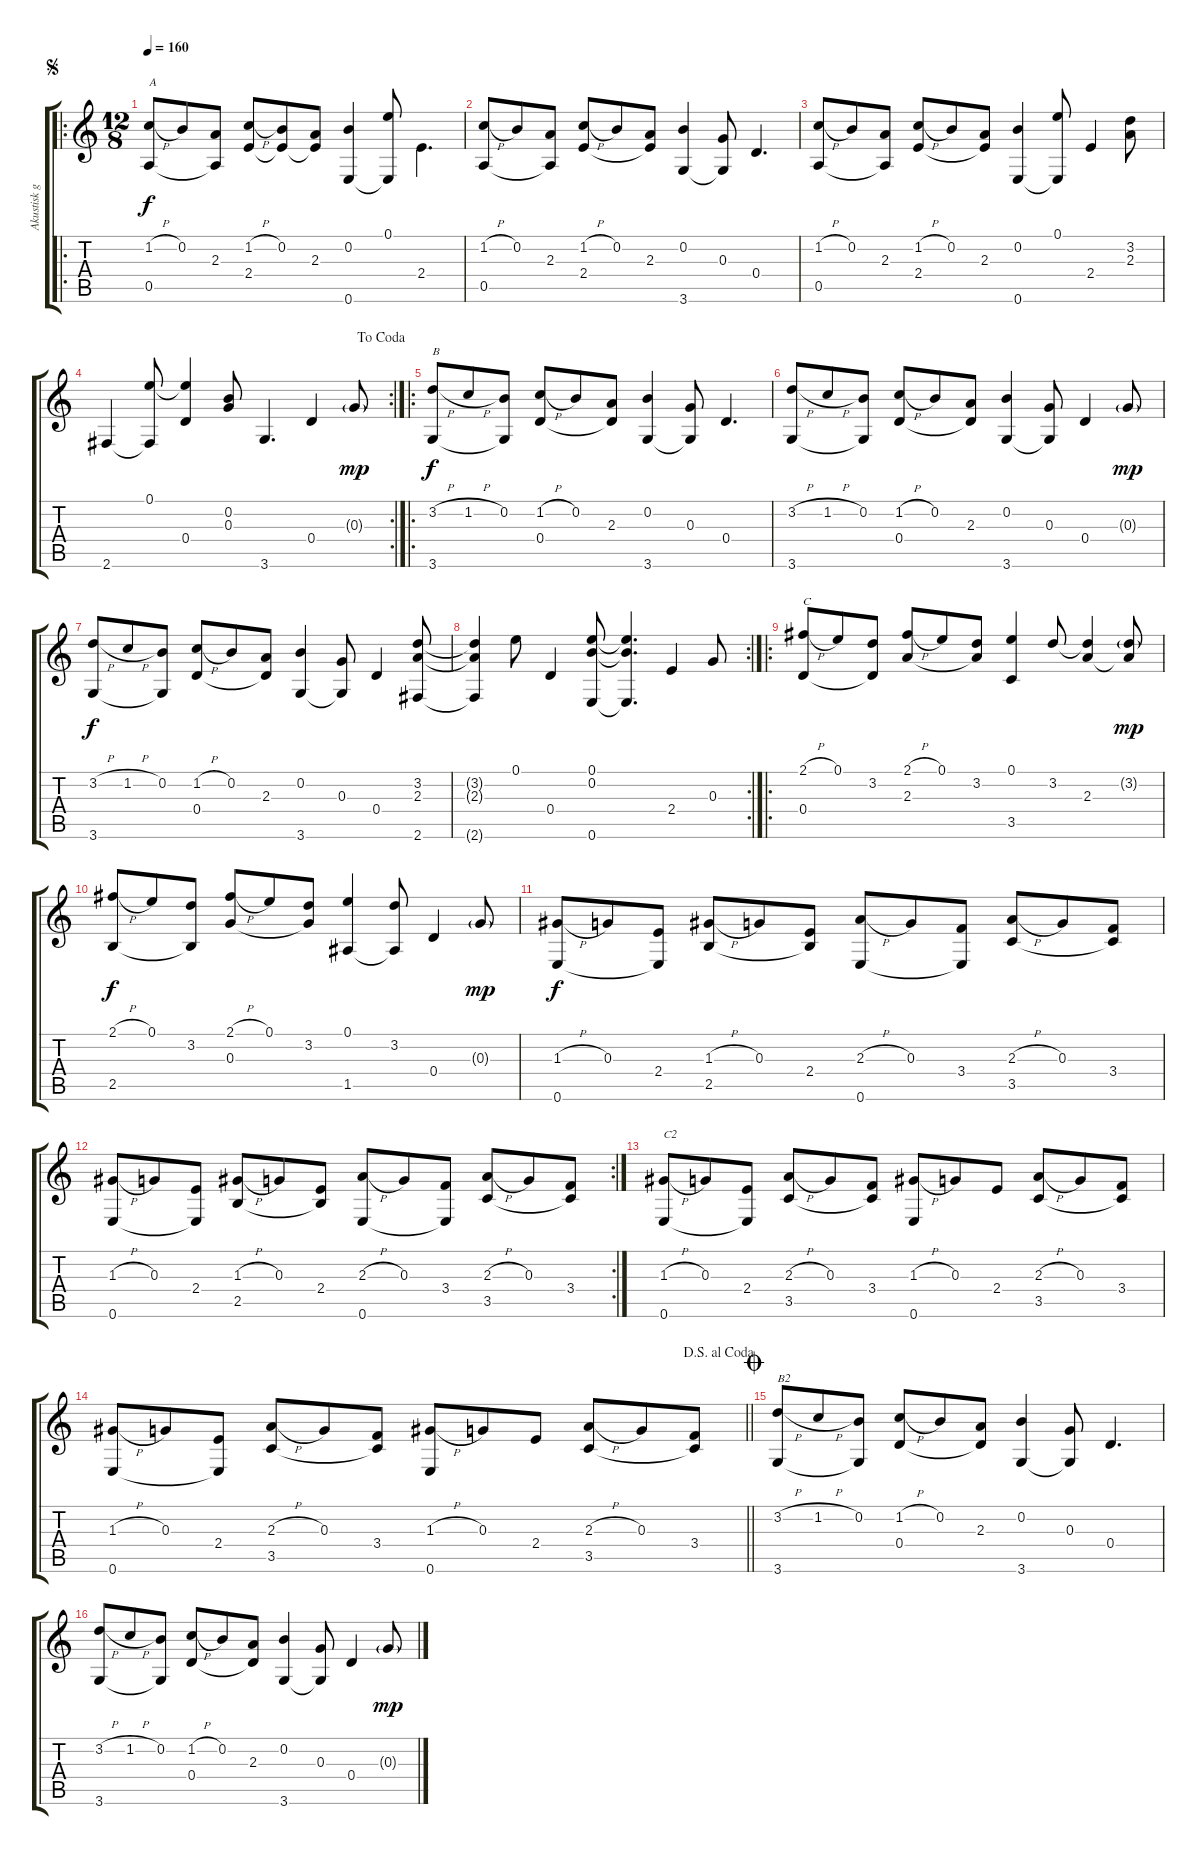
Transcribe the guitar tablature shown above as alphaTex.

\track ("Akustisk guitar." "Akustisk g") {instrument acousticguitarnylon}
\staff {score tabs}
\tuning (E4 B3 G3 D3 A2 E2) {hide}
\ro
\ts (12 8)
\jump segno
\tempo 160
\clef g2
\ks c
(1.2{h} 0.5).8{txt "A" dy f instrument acousticguitarnylon beam Up} 0.2.8{beam Up} (2.3 0.5{t}).8{beam Up} (1.2{h} 2.4).8{beam Up} (0.2 2.4{t}).8{beam Up} (2.3 2.4{t}).8{beam Up} (0.2 0.6).4{beam Up} (0.1 0.6{t}).8{beam Up} 2.4.4{d beam Down} |
(1.2{h} 0.5).8 0.2.8 (2.3 0.5{t}).8 (1.2{h} 2.4).8 0.2.8 (2.3 2.4{t}).8 (0.2 3.6).4 (0.3 3.6{t}).8 0.4.4{d} |
(1.2{h} 0.5).8 0.2.8 (2.3 0.5{t}).8 (1.2{h} 2.4).8 0.2.8 (2.3 2.4{t}).8 (0.2 0.6).4 (0.1 0.6{t}).8 2.4.4 (3.2 2.3).8 |
\rc 2
\jump dacoda
2.6.4 (0.1 2.6{t}).8 (0.1{t} 0.4).4 (0.2 0.3).8 3.6.4{d} 0.4.4 0.3{g}.8{dy mp} |
\ro
(3.2{h} 3.6).8{txt "B" dy f} 1.2{h}.8 (0.2 3.6{t}).8 (1.2{h} 0.4).8 0.2.8 (2.3 0.4{t}).8 (0.2 3.6).4 (0.3 3.6{t}).8 0.4.4{d} |
(3.2{h} 3.6).8 1.2{h}.8 (0.2 3.6{t}).8 (1.2{h} 0.4).8 0.2.8 (2.3 0.4{t}).8 (0.2 3.6).4 (0.3 3.6{t}).8 0.4.4 0.3{g}.8{dy mp} |
(3.2{h} 3.6).8{dy f} 1.2{h}.8 (0.2 3.6{t}).8 (1.2{h} 0.4).8 0.2.8 (2.3 0.4{t}).8 (0.2 3.6).4 (0.3 3.6{t}).8 0.4.4 (3.2 2.3 2.6).8 |
\rc 2
(3.2{t} 2.3{t} 2.6{t}).4 0.1.8 0.4.4 (0.1 0.2 0.6).8 (0.1{t} 0.2{t} 0.6{t}).4{d} 2.4.4 0.3.8 |
\ro
(2.1{h} 0.4).8{txt "C"} 0.1.8 (3.2 0.4{t}).8 (2.1{h} 2.3).8{beam Up} 0.1.8{beam Up} (3.2 2.3{t}).8{beam Up} (0.1 3.5).4 3.2.8{beam Up} (3.2{t} 2.3).4{beam Up} (3.2{g} 2.3{t}).8{dy mp beam Up} |
(2.1{h} 2.5).8{dy f} 0.1.8 (3.2 2.5{t}).8 (2.1{h} 0.3).8{beam Up} 0.1.8{beam Up} (3.2 0.3{t}).8{beam Up} (0.1 1.5).4 (3.2 1.5{t}).8 0.4.4 0.3{g}.8{dy mp} |
(1.3{h} 0.6).8{dy f} 0.3.8 (2.4 0.6{t}).8 (1.3{h} 2.5).8 0.3.8 (2.4 2.5{t}).8 (2.3{h} 0.6).8 0.3.8 (3.4 0.6{t}).8 (2.3{h} 3.5).8 0.3.8 (3.4 3.5{t}).8 |
\rc 2
(1.3{h} 0.6).8 0.3.8 (2.4 0.6{t}).8 (1.3{h} 2.5).8 0.3.8 (2.4 2.5{t}).8 (2.3{h} 0.6).8 0.3.8 (3.4 0.6{t}).8 (2.3{h} 3.5).8 0.3.8 (3.4 3.5{t}).8 |
(1.3{h} 0.6).8{txt "C2"} 0.3.8 (2.4 0.6{t}).8 (2.3{h} 3.5).8 0.3.8 (3.4 3.5{t}).8 (1.3{h} 0.6).8 0.3.8 2.4.8 (2.3{h} 3.5).8 0.3.8 (3.4 3.5{t}).8 |
\jump dalsegnoalcoda
\barLineRight lightlight
(1.3{h} 0.6).8 0.3.8 (2.4 0.6{t}).8 (2.3{h} 3.5).8 0.3.8 (3.4 3.5{t}).8 (1.3{h} 0.6).8 0.3.8 2.4.8 (2.3{h} 3.5).8 0.3.8 (3.4 3.5{t}).8 |
\jump coda
(3.2{h} 3.6).8{txt "B2"} 1.2{h}.8 (0.2 3.6{t}).8 (1.2{h} 0.4).8 0.2.8 (2.3 0.4{t}).8 (0.2 3.6).4 (0.3 3.6{t}).8 0.4.4{d} |
(3.2{h} 3.6).8 1.2{h}.8 (0.2 3.6{t}).8 (1.2{h} 0.4).8 0.2.8 (2.3 0.4{t}).8 (0.2 3.6).4 (0.3 3.6{t}).8 0.4.4 0.3{g}.8{dy mp}
